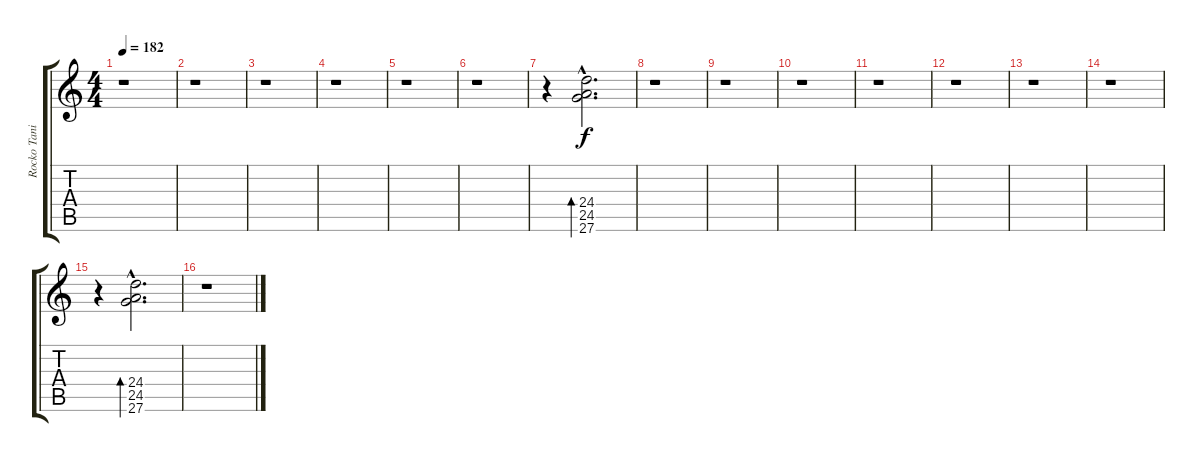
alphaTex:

\track ("Rocko Tanica" "Rocko Tani") {instrument electricgrandpiano}
\staff {score tabs}
\tuning (E4 B3 G3 D3 A2 E2) {hide}
\ts (4 4)
\tempo 182
\clef g2
\ks c
r.1{dy f} |
r.1 |
r.1 |
r.1 |
r.1 |
r.1 |
r.4 (24.4{hac} 24.5{hac} 27.6{hac}).2{d bd 240} |
r.1 |
r.1 |
r.1 |
r.1 |
r.1 |
r.1 |
r.1 |
r.4 (24.4{hac} 24.5{hac} 27.6{hac}).2{d bd 240} |
r.1
